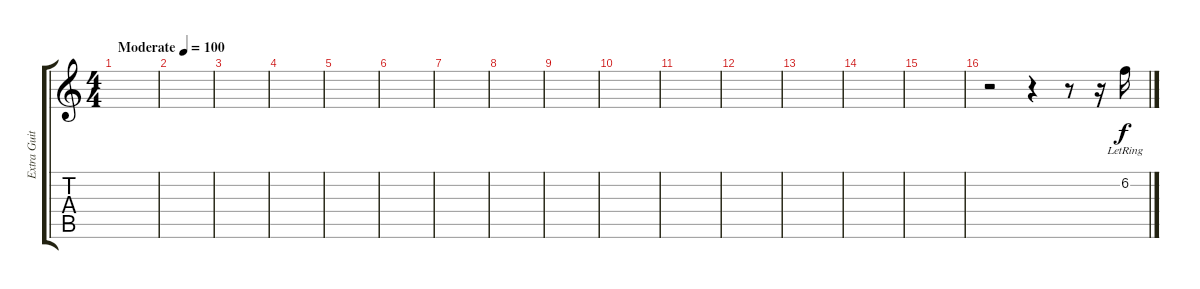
\track ("Extra Guitar" "Extra Guit") {instrument overdrivenguitar}
\staff {score tabs}
\tuning (E4 B3 G3 D3 A2 E2) {hide}
\ts (4 4)
\tempo (100 "Moderate")
\clef g2
\ks c
|
|
|
|
|
|
|
|
|
|
|
|
|
|
|
r.2 r.4 r.8 r.16 6.2{lr}.16
